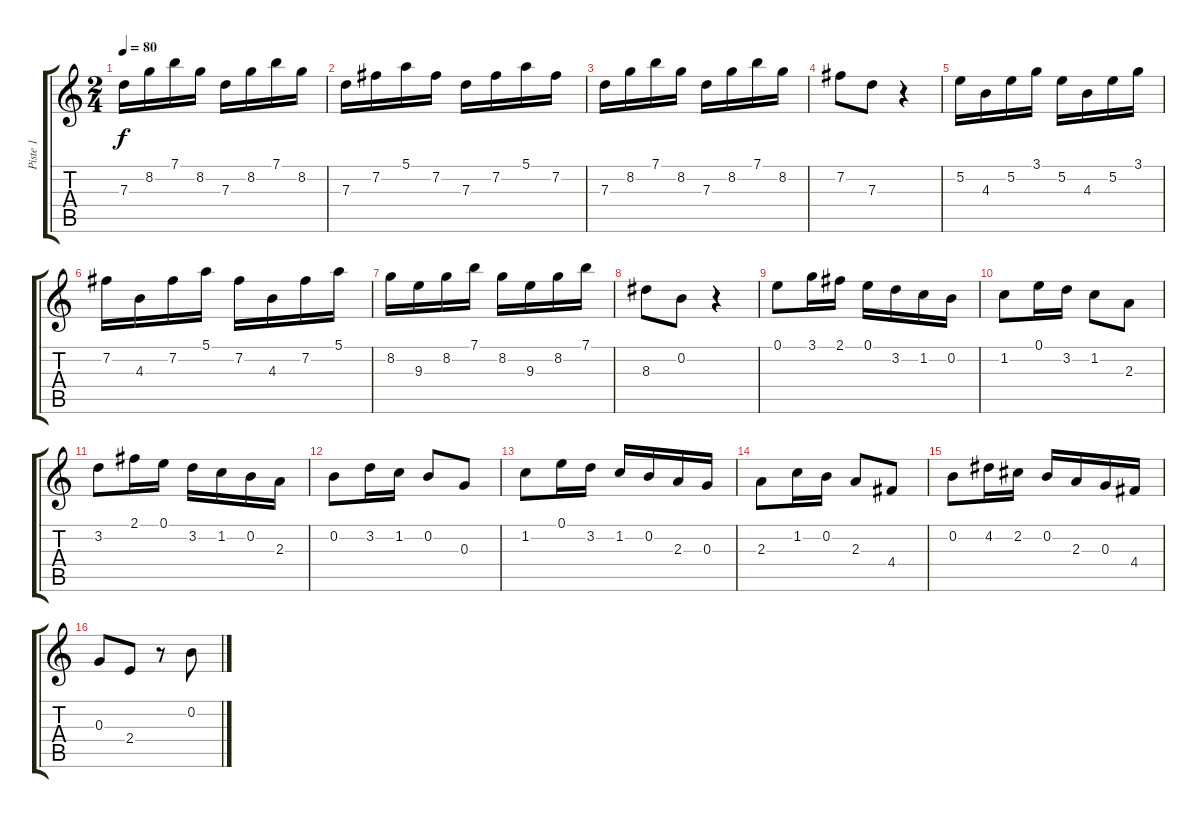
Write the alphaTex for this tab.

\track ("Piste 1" "Piste 1") {instrument acousticguitarnylon}
\staff {score tabs}
\tuning (E4 B3 G3 D3 A2 E2) {hide}
\ts (2 4)
\tempo 80
\clef g2
\ks c
7.3.16{dy f} 8.2.16 7.1.16 8.2.16 7.3.16 8.2.16 7.1.16 8.2.16 |
7.3.16 7.2.16 5.1.16 7.2.16 7.3.16 7.2.16 5.1.16 7.2.16 |
7.3.16 8.2.16 7.1.16 8.2.16 7.3.16 8.2.16 7.1.16 8.2.16 |
7.2.8 7.3.8 r.4 |
5.2.16 4.3.16 5.2.16 3.1.16 5.2.16 4.3.16 5.2.16 3.1.16 |
7.2.16 4.3.16 7.2.16 5.1.16 7.2.16 4.3.16 7.2.16 5.1.16 |
8.2.16 9.3.16 8.2.16 7.1.16 8.2.16 9.3.16 8.2.16 7.1.16 |
8.3.8 0.2.8 r.4 |
0.1.8 3.1.16 2.1.16 0.1.16 3.2.16 1.2.16 0.2.16 |
1.2.8 0.1.16 3.2.16 1.2.8 2.3.8 |
3.2.8 2.1.16 0.1.16 3.2.16 1.2.16 0.2.16 2.3.16 |
0.2.8 3.2.16 1.2.16 0.2.8 0.3.8 |
1.2.8 0.1.16 3.2.16 1.2.16 0.2.16 2.3.16 0.3.16 |
2.3.8 1.2.16 0.2.16 2.3.8 4.4.8 |
0.2.8 4.2.16 2.2.16 0.2.16 2.3.16 0.3.16 4.4.16 |
0.3.8 2.4.8 r.8 0.2.8
